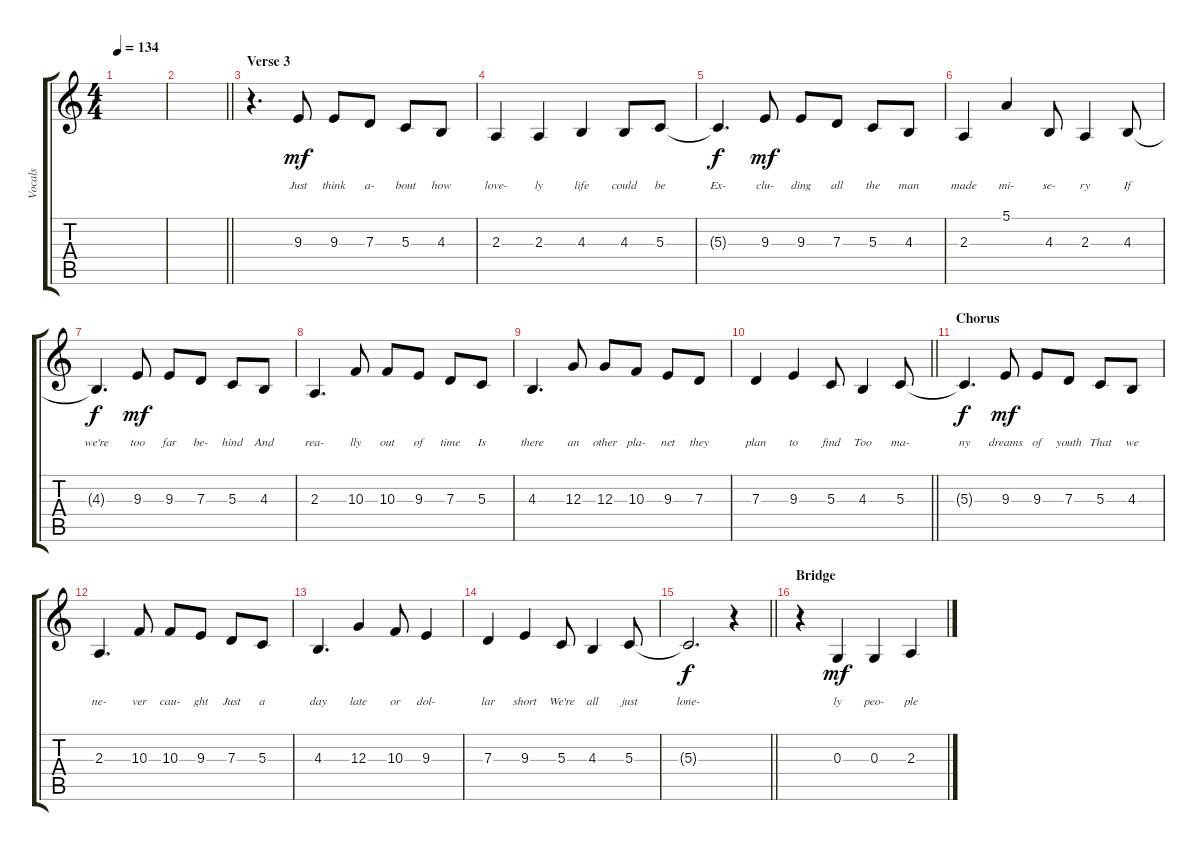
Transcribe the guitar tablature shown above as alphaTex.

\track ("Vocals" "Vocals") {instrument lead2sawtooth}
\staff {score tabs}
\tuning (E4 B3 G3 D3 A2 E2) {hide}
\ts (4 4)
\tempo 134
\clef g2
\ks c
|
\barLineRight lightlight
|
\section ("" "Verse 3")
r.4{d} 9.3.8{lyrics (0 "") lyrics (1 "") lyrics (2 "Just") lyrics (3 "") lyrics (4 "") dy mf} 9.3.8{lyrics (0 "") lyrics (1 "") lyrics (2 "think") lyrics (3 "") lyrics (4 "")} 7.3.8{lyrics (0 "") lyrics (1 "") lyrics (2 "a-") lyrics (3 "") lyrics (4 "")} 5.3.8{lyrics (0 "") lyrics (1 "") lyrics (2 "bout") lyrics (3 "") lyrics (4 "")} 4.3.8{lyrics (0 "") lyrics (1 "") lyrics (2 "how") lyrics (3 "") lyrics (4 "")} |
2.3.4{lyrics (0 "") lyrics (1 "") lyrics (2 "love-") lyrics (3 "") lyrics (4 "")} 2.3.4{lyrics (0 "") lyrics (1 "") lyrics (2 "ly") lyrics (3 "") lyrics (4 "")} 4.3.4{lyrics (0 "") lyrics (1 "") lyrics (2 "life") lyrics (3 "") lyrics (4 "")} 4.3.8{lyrics (0 "") lyrics (1 "") lyrics (2 "could") lyrics (3 "") lyrics (4 "")} 5.3.8{lyrics (0 "") lyrics (1 "") lyrics (2 "be") lyrics (3 "") lyrics (4 "")} |
5.3{t}.4{d lyrics (0 "") lyrics (1 "") lyrics (2 "Ex-") lyrics (3 "") lyrics (4 "") dy f} 9.3.8{lyrics (0 "") lyrics (1 "") lyrics (2 "clu-") lyrics (3 "") lyrics (4 "") dy mf} 9.3.8{lyrics (0 "") lyrics (1 "") lyrics (2 "ding") lyrics (3 "") lyrics (4 "")} 7.3.8{lyrics (0 "") lyrics (1 "") lyrics (2 "all") lyrics (3 "") lyrics (4 "")} 5.3.8{lyrics (0 "") lyrics (1 "") lyrics (2 "the") lyrics (3 "") lyrics (4 "")} 4.3.8{lyrics (0 "") lyrics (1 "") lyrics (2 "man") lyrics (3 "") lyrics (4 "")} |
2.3.4{lyrics (0 "") lyrics (1 "") lyrics (2 "made") lyrics (3 "") lyrics (4 "")} 5.1.4{lyrics (0 "") lyrics (1 "") lyrics (2 "mi-") lyrics (3 "") lyrics (4 "")} 4.3.8{lyrics (0 "") lyrics (1 "") lyrics (2 "se-") lyrics (3 "") lyrics (4 "")} 2.3.4{lyrics (0 "") lyrics (1 "") lyrics (2 "ry") lyrics (3 "") lyrics (4 "")} 4.3.8{lyrics (0 "") lyrics (1 "") lyrics (2 "If") lyrics (3 "") lyrics (4 "")} |
4.3{t}.4{d lyrics (0 "") lyrics (1 "") lyrics (2 "we're") lyrics (3 "") lyrics (4 "") dy f} 9.3.8{lyrics (0 "") lyrics (1 "") lyrics (2 "too") lyrics (3 "") lyrics (4 "") dy mf} 9.3.8{lyrics (0 "") lyrics (1 "") lyrics (2 "far") lyrics (3 "") lyrics (4 "")} 7.3.8{lyrics (0 "") lyrics (1 "") lyrics (2 "be-") lyrics (3 "") lyrics (4 "")} 5.3.8{lyrics (0 "") lyrics (1 "") lyrics (2 "hind") lyrics (3 "") lyrics (4 "")} 4.3.8{lyrics (0 "") lyrics (1 "") lyrics (2 "And") lyrics (3 "") lyrics (4 "")} |
2.3.4{d lyrics (0 "") lyrics (1 "") lyrics (2 "rea-") lyrics (3 "") lyrics (4 "")} 10.3.8{lyrics (0 "") lyrics (1 "") lyrics (2 "lly") lyrics (3 "") lyrics (4 "")} 10.3.8{lyrics (0 "") lyrics (1 "") lyrics (2 "out") lyrics (3 "") lyrics (4 "")} 9.3.8{lyrics (0 "") lyrics (1 "") lyrics (2 "of") lyrics (3 "") lyrics (4 "")} 7.3.8{lyrics (0 "") lyrics (1 "") lyrics (2 "time") lyrics (3 "") lyrics (4 "")} 5.3.8{lyrics (0 "") lyrics (1 "") lyrics (2 "Is") lyrics (3 "") lyrics (4 "")} |
4.3.4{d lyrics (0 "") lyrics (1 "") lyrics (2 "there") lyrics (3 "") lyrics (4 "")} 12.3.8{lyrics (0 "") lyrics (1 "") lyrics (2 "an") lyrics (3 "") lyrics (4 "")} 12.3.8{lyrics (0 "") lyrics (1 "") lyrics (2 "other") lyrics (3 "") lyrics (4 "")} 10.3.8{lyrics (0 "") lyrics (1 "") lyrics (2 "pla-") lyrics (3 "") lyrics (4 "")} 9.3.8{lyrics (0 "") lyrics (1 "") lyrics (2 "net") lyrics (3 "") lyrics (4 "")} 7.3.8{lyrics (0 "") lyrics (1 "") lyrics (2 "they") lyrics (3 "") lyrics (4 "")} |
\barLineRight lightlight
7.3.4{lyrics (0 "") lyrics (1 "") lyrics (2 "plan") lyrics (3 "") lyrics (4 "")} 9.3.4{lyrics (0 "") lyrics (1 "") lyrics (2 "to") lyrics (3 "") lyrics (4 "")} 5.3.8{lyrics (0 "") lyrics (1 "") lyrics (2 "find") lyrics (3 "") lyrics (4 "")} 4.3.4{lyrics (0 "") lyrics (1 "") lyrics (2 "Too") lyrics (3 "") lyrics (4 "")} 5.3.8{lyrics (0 "") lyrics (1 "") lyrics (2 "ma-") lyrics (3 "") lyrics (4 "")} |
\section ("" "Chorus")
5.3{t}.4{d lyrics (0 "") lyrics (1 "") lyrics (2 "ny") lyrics (3 "") lyrics (4 "") dy f} 9.3.8{lyrics (0 "") lyrics (1 "") lyrics (2 "dreams") lyrics (3 "") lyrics (4 "") dy mf} 9.3.8{lyrics (0 "") lyrics (1 "") lyrics (2 "of") lyrics (3 "") lyrics (4 "")} 7.3.8{lyrics (0 "") lyrics (1 "") lyrics (2 "youth") lyrics (3 "") lyrics (4 "")} 5.3.8{lyrics (0 "") lyrics (1 "") lyrics (2 "That") lyrics (3 "") lyrics (4 "")} 4.3.8{lyrics (0 "") lyrics (1 "") lyrics (2 "we") lyrics (3 "") lyrics (4 "")} |
2.3.4{d lyrics (0 "") lyrics (1 "") lyrics (2 "ne-") lyrics (3 "") lyrics (4 "")} 10.3.8{lyrics (0 "") lyrics (1 "") lyrics (2 "ver") lyrics (3 "") lyrics (4 "")} 10.3.8{lyrics (0 "") lyrics (1 "") lyrics (2 "cau-") lyrics (3 "") lyrics (4 "")} 9.3.8{lyrics (0 "") lyrics (1 "") lyrics (2 "ght") lyrics (3 "") lyrics (4 "")} 7.3.8{lyrics (0 "") lyrics (1 "") lyrics (2 "Just") lyrics (3 "") lyrics (4 "")} 5.3.8{lyrics (0 "") lyrics (1 "") lyrics (2 "a") lyrics (3 "") lyrics (4 "")} |
4.3.4{d lyrics (0 "") lyrics (1 "") lyrics (2 "day") lyrics (3 "") lyrics (4 "")} 12.3.4{lyrics (0 "") lyrics (1 "") lyrics (2 "late") lyrics (3 "") lyrics (4 "")} 10.3.8{lyrics (0 "") lyrics (1 "") lyrics (2 "or") lyrics (3 "") lyrics (4 "")} 9.3.4{lyrics (0 "") lyrics (1 "") lyrics (2 "dol-") lyrics (3 "") lyrics (4 "")} |
7.3.4{lyrics (0 "") lyrics (1 "") lyrics (2 "lar") lyrics (3 "") lyrics (4 "")} 9.3.4{lyrics (0 "") lyrics (1 "") lyrics (2 "short") lyrics (3 "") lyrics (4 "")} 5.3.8{lyrics (0 "") lyrics (1 "") lyrics (2 "We're") lyrics (3 "") lyrics (4 "")} 4.3.4{lyrics (0 "") lyrics (1 "") lyrics (2 "all") lyrics (3 "") lyrics (4 "")} 5.3.8{lyrics (0 "") lyrics (1 "") lyrics (2 "just") lyrics (3 "") lyrics (4 "")} |
\barLineRight lightlight
5.3{t}.2{d lyrics (0 "") lyrics (1 "") lyrics (2 "lone-") lyrics (3 "") lyrics (4 "") dy f} r.4 |
\section ("" "Bridge")
r.4 0.3.4{lyrics (0 "") lyrics (1 "") lyrics (2 "ly") lyrics (3 "") lyrics (4 "") dy mf} 0.3.4{lyrics (0 "") lyrics (1 "") lyrics (2 "peo-") lyrics (3 "") lyrics (4 "")} 2.3.4{lyrics (0 "") lyrics (1 "") lyrics (2 "ple") lyrics (3 "") lyrics (4 "")}
